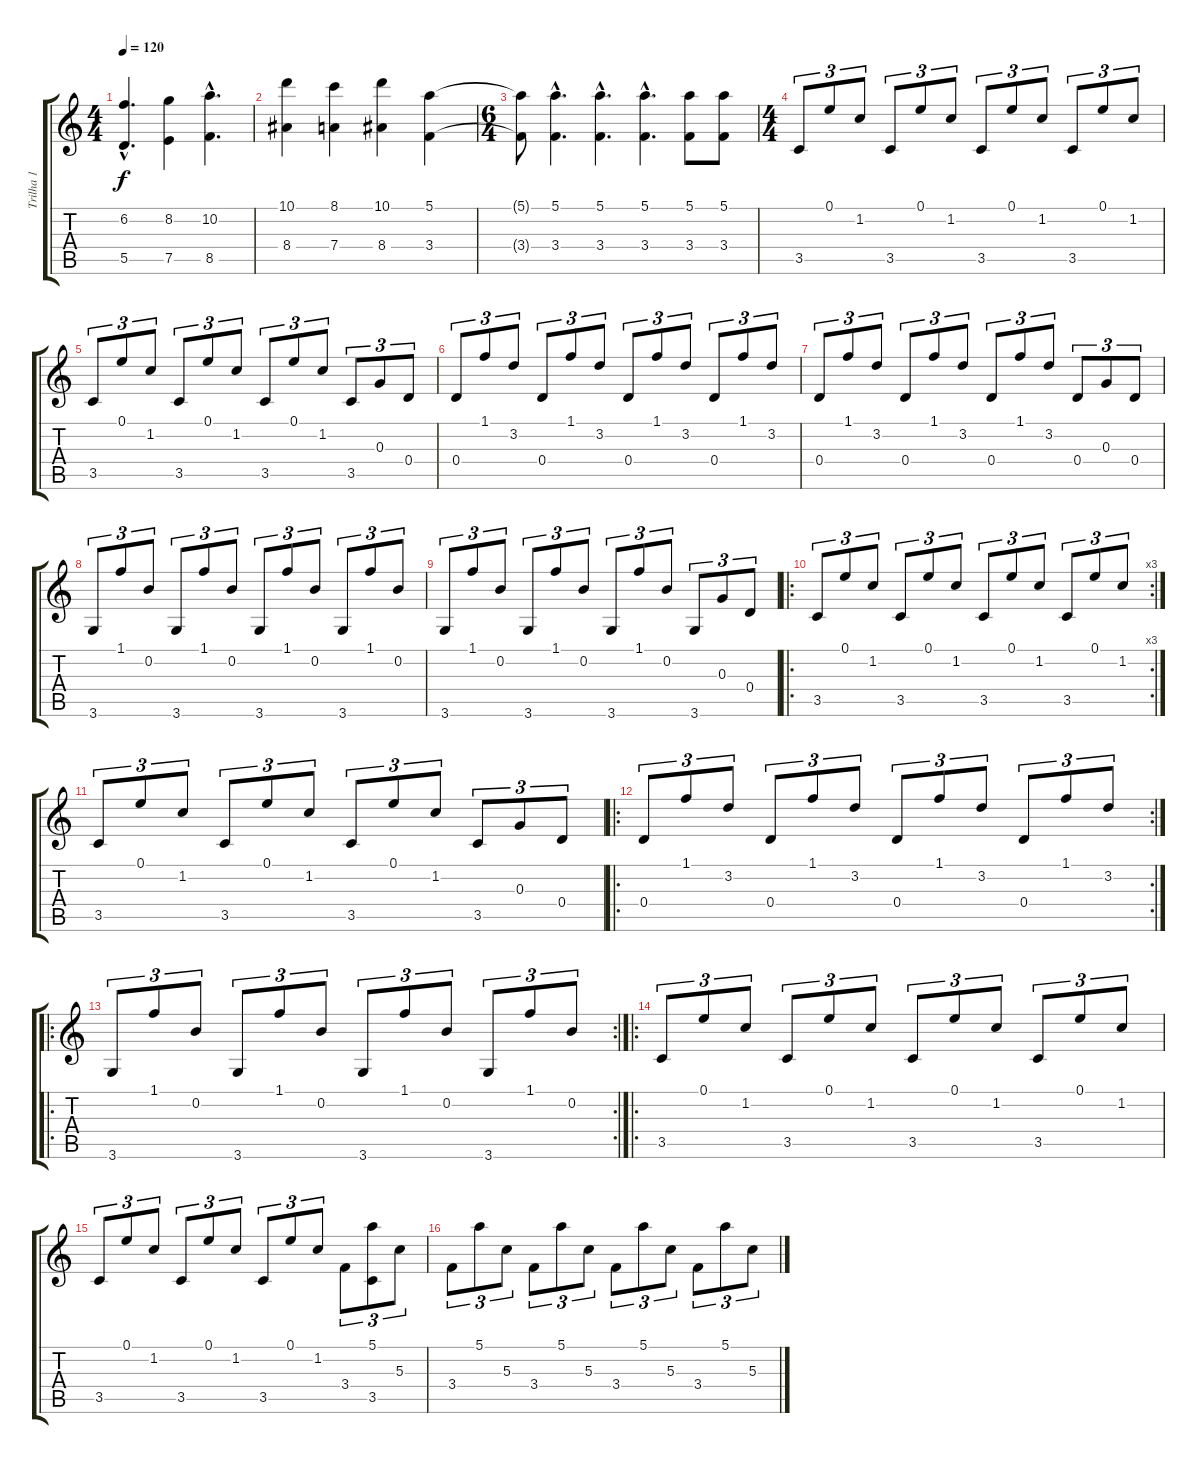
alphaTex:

\track ("Trilha 1" "Trilha 1") {instrument acousticguitarsteel}
\staff {score tabs}
\tuning (E4 B3 G3 D3 A2 E2) {hide}
\ts (4 4)
\tempo 120
\clef g2
\ks c
(6.2{hac} 5.5{hac}).4{d dy f instrument acousticguitarsteel} (8.2 7.5).4 (10.2{hac} 8.5{hac}).4{d} |
(10.1 8.4).4 (8.1 7.4).4 (10.1 8.4).4 (5.1 3.4).4 |
\ts (6 4)
(5.1{t} 3.4{t}).8 (5.1{hac} 3.4{hac}).4{d} (5.1{hac} 3.4{hac}).4{d} (5.1{hac} 3.4{hac}).4{d} (5.1 3.4).8 (5.1 3.4).8 |
\ts (4 4)
3.5.8{tu (3 2)} 0.1.8{tu (3 2)} 1.2.8{tu (3 2)} 3.5.8{tu (3 2)} 0.1.8{tu (3 2)} 1.2.8{tu (3 2)} 3.5.8{tu (3 2)} 0.1.8{tu (3 2)} 1.2.8{tu (3 2)} 3.5.8{tu (3 2)} 0.1.8{tu (3 2)} 1.2.8{tu (3 2)} |
3.5.8{tu (3 2)} 0.1.8{tu (3 2)} 1.2.8{tu (3 2)} 3.5.8{tu (3 2)} 0.1.8{tu (3 2)} 1.2.8{tu (3 2)} 3.5.8{tu (3 2)} 0.1.8{tu (3 2)} 1.2.8{tu (3 2)} 3.5.8{tu (3 2)} 0.3.8{tu (3 2)} 0.4.8{tu (3 2)} |
0.4.8{tu (3 2)} 1.1.8{tu (3 2)} 3.2.8{tu (3 2)} 0.4.8{tu (3 2)} 1.1.8{tu (3 2)} 3.2.8{tu (3 2)} 0.4.8{tu (3 2)} 1.1.8{tu (3 2)} 3.2.8{tu (3 2)} 0.4.8{tu (3 2)} 1.1.8{tu (3 2)} 3.2.8{tu (3 2)} |
0.4.8{tu (3 2)} 1.1.8{tu (3 2)} 3.2.8{tu (3 2)} 0.4.8{tu (3 2)} 1.1.8{tu (3 2)} 3.2.8{tu (3 2)} 0.4.8{tu (3 2)} 1.1.8{tu (3 2)} 3.2.8{tu (3 2)} 0.4.8{tu (3 2)} 0.3.8{tu (3 2)} 0.4.8{tu (3 2)} |
3.6.8{tu (3 2)} 1.1.8{tu (3 2)} 0.2.8{tu (3 2)} 3.6.8{tu (3 2)} 1.1.8{tu (3 2)} 0.2.8{tu (3 2)} 3.6.8{tu (3 2)} 1.1.8{tu (3 2)} 0.2.8{tu (3 2)} 3.6.8{tu (3 2)} 1.1.8{tu (3 2)} 0.2.8{tu (3 2)} |
3.6.8{tu (3 2)} 1.1.8{tu (3 2)} 0.2.8{tu (3 2)} 3.6.8{tu (3 2)} 1.1.8{tu (3 2)} 0.2.8{tu (3 2)} 3.6.8{tu (3 2)} 1.1.8{tu (3 2)} 0.2.8{tu (3 2)} 3.6.8{tu (3 2)} 0.3.8{tu (3 2)} 0.4.8{tu (3 2)} |
\ro
\rc 3
3.5.8{tu (3 2)} 0.1.8{tu (3 2)} 1.2.8{tu (3 2)} 3.5.8{tu (3 2)} 0.1.8{tu (3 2)} 1.2.8{tu (3 2)} 3.5.8{tu (3 2)} 0.1.8{tu (3 2)} 1.2.8{tu (3 2)} 3.5.8{tu (3 2)} 0.1.8{tu (3 2)} 1.2.8{tu (3 2)} |
3.5.8{tu (3 2)} 0.1.8{tu (3 2)} 1.2.8{tu (3 2)} 3.5.8{tu (3 2)} 0.1.8{tu (3 2)} 1.2.8{tu (3 2)} 3.5.8{tu (3 2)} 0.1.8{tu (3 2)} 1.2.8{tu (3 2)} 3.5.8{tu (3 2)} 0.3.8{tu (3 2)} 0.4.8{tu (3 2)} |
\ro
\rc 2
0.4.8{tu (3 2)} 1.1.8{tu (3 2)} 3.2.8{tu (3 2)} 0.4.8{tu (3 2)} 1.1.8{tu (3 2)} 3.2.8{tu (3 2)} 0.4.8{tu (3 2)} 1.1.8{tu (3 2)} 3.2.8{tu (3 2)} 0.4.8{tu (3 2)} 1.1.8{tu (3 2)} 3.2.8{tu (3 2)} |
\ro
\rc 2
3.6.8{tu (3 2)} 1.1.8{tu (3 2)} 0.2.8{tu (3 2)} 3.6.8{tu (3 2)} 1.1.8{tu (3 2)} 0.2.8{tu (3 2)} 3.6.8{tu (3 2)} 1.1.8{tu (3 2)} 0.2.8{tu (3 2)} 3.6.8{tu (3 2)} 1.1.8{tu (3 2)} 0.2.8{tu (3 2)} |
\ro
3.5.8{tu (3 2)} 0.1.8{tu (3 2)} 1.2.8{tu (3 2)} 3.5.8{tu (3 2)} 0.1.8{tu (3 2)} 1.2.8{tu (3 2)} 3.5.8{tu (3 2)} 0.1.8{tu (3 2)} 1.2.8{tu (3 2)} 3.5.8{tu (3 2)} 0.1.8{tu (3 2)} 1.2.8{tu (3 2)} |
3.5.8{tu (3 2)} 0.1.8{tu (3 2)} 1.2.8{tu (3 2)} 3.5.8{tu (3 2)} 0.1.8{tu (3 2)} 1.2.8{tu (3 2)} 3.5.8{tu (3 2)} 0.1.8{tu (3 2)} 1.2.8{tu (3 2)} 3.4.8{tu (3 2)} (5.1 3.5).8{tu (3 2)} 5.3.8{tu (3 2)} |
3.4.8{tu (3 2)} 5.1.8{tu (3 2)} 5.3.8{tu (3 2)} 3.4.8{tu (3 2)} 5.1.8{tu (3 2)} 5.3.8{tu (3 2)} 3.4.8{tu (3 2)} 5.1.8{tu (3 2)} 5.3.8{tu (3 2)} 3.4.8{tu (3 2)} 5.1.8{tu (3 2)} 5.3.8{tu (3 2)}
